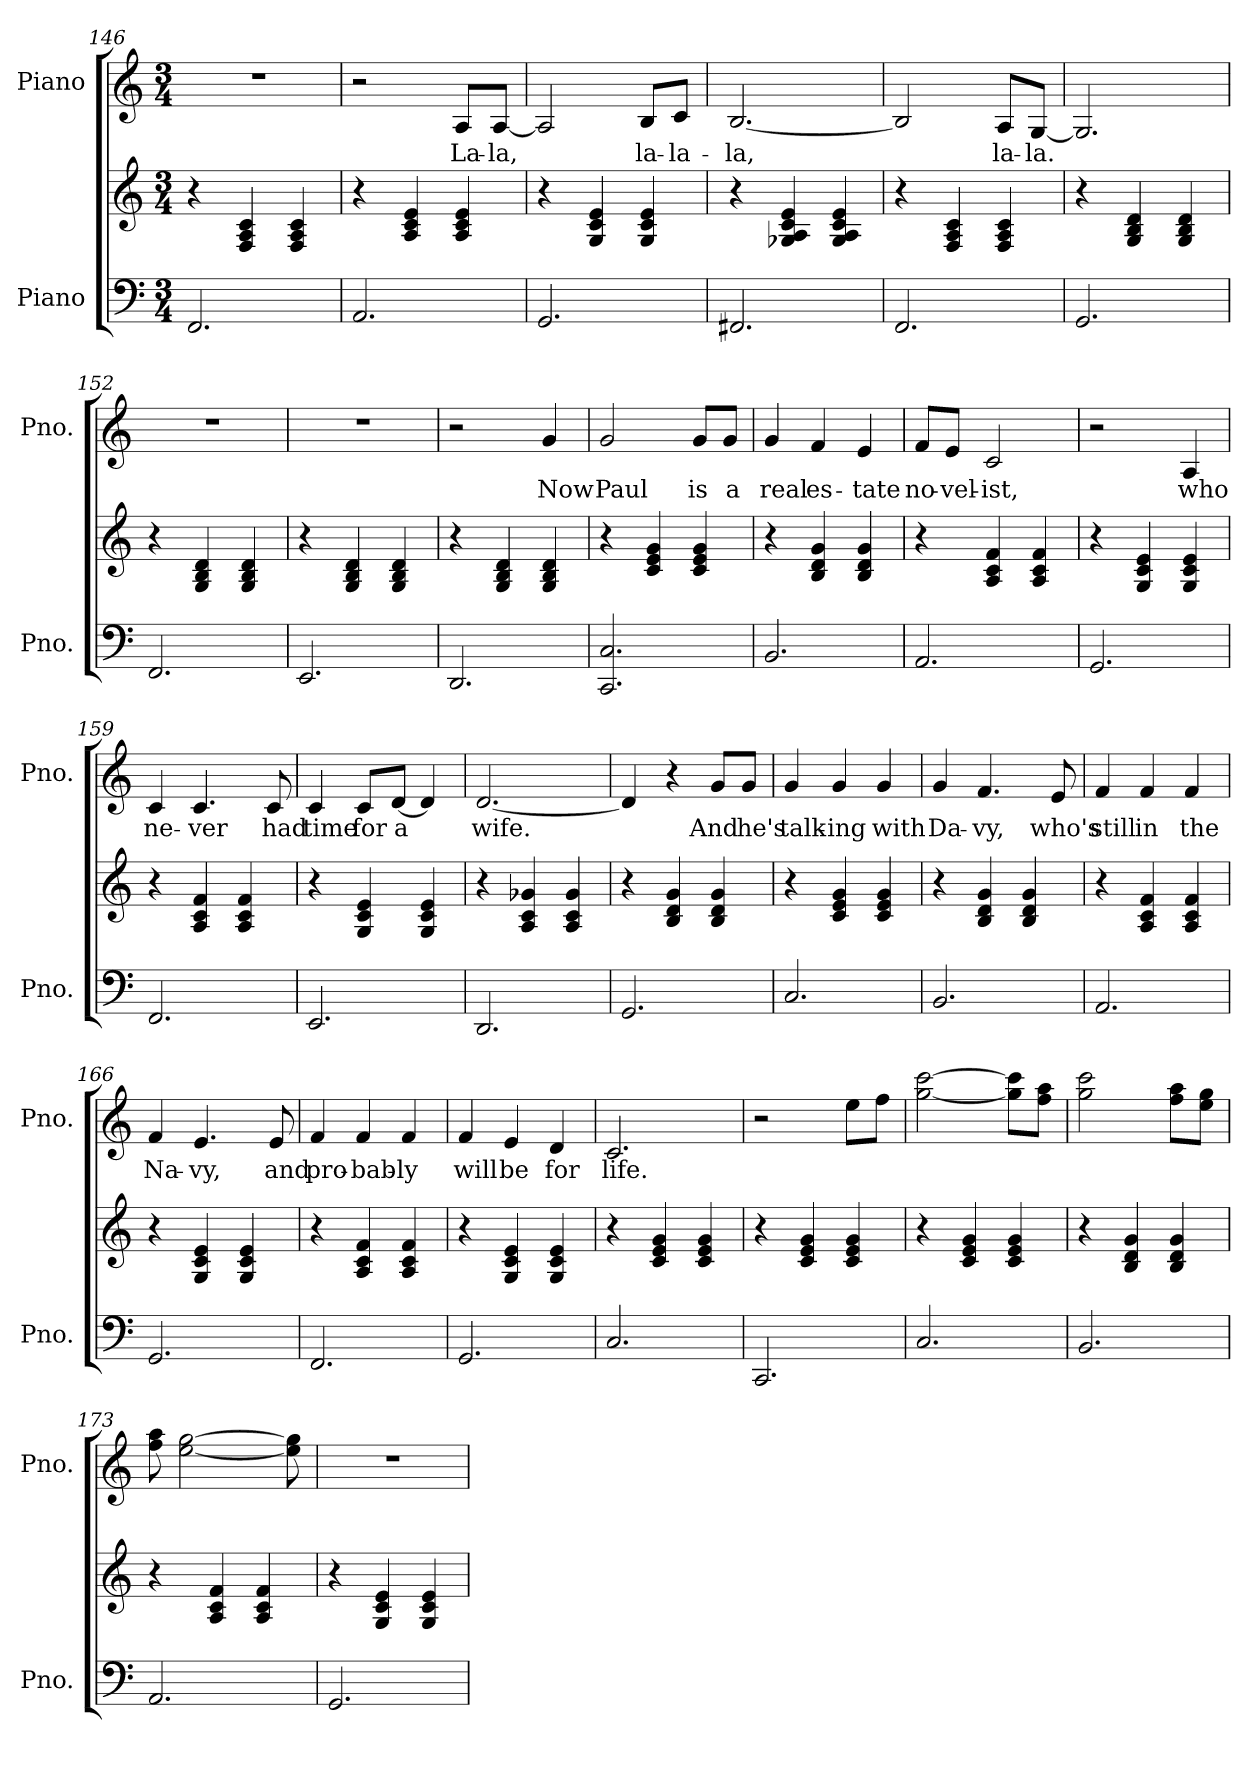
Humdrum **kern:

**kern	**kern	**kern	**text
*part2	*part2	*part1	*part1
*staff3	*staff2	*staff1	*staff1
*I"Piano	*	*I"Piano	*
*I'Pno.	*	*I'Pno.	*
*clefF4	*clefG2	*clefG2	*
*k[]	*k[]	*k[]	*
*M3/4	*M3/4	*M3/4	*
=146	=146	=146	=146
2.FF/	4r	2.r	.
.	4F/ 4A/ 4c/	.	.
.	4F/ 4A/ 4c/	.	.
=147	=147	=147	=147
2.AA/	4r	2r	.
.	4A/ 4c/ 4e/	.	.
.	4A/ 4c/ 4e/	8A/L	La-
.	.	[8A/J	-la,
=148	=148	=148	=148
2.GG/	4r	2A/]	.
.	4G/ 4c/ 4e/	.	.
.	4G/ 4c/ 4e/	8B/L	la-
.	.	8c/J	-la-
=149	=149	=149	=149
2.FF#X/	4r	[2.B/	-la,
.	4G-X/ 4A/ 4c/ 4e/	.	.
.	4G-/ 4A/ 4c/ 4e/	.	.
=150	=150	=150	=150
2.FF/	4r	2B/]	.
.	4F/ 4A/ 4c/	.	.
.	4F/ 4A/ 4c/	8A/L	la-
.	.	[8G/J	-la.
=151	=151	=151	=151
2.GG/	4r	2.G/]	.
.	4G/ 4B/ 4d/	.	.
.	4G/ 4B/ 4d/	.	.
!!LO:LB:g=z
=152	=152	=152	=152
2.FF/	4r	2.r	.
.	4G/ 4B/ 4d/	.	.
.	4G/ 4B/ 4d/	.	.
=153	=153	=153	=153
2.EE/	4r	2.r	.
.	4G/ 4B/ 4d/	.	.
.	4G/ 4B/ 4d/	.	.
=154	=154	=154	=154
2.DD/	4r	2r	.
.	4G/ 4B/ 4d/	.	.
.	4G/ 4B/ 4d/	4g/	Now
=155	=155	=155	=155
2.CC/ 2.C/	4r	2g/	Paul
.	4c/ 4e/ 4g/	.	.
.	4c/ 4e/ 4g/	8g/L	is
.	.	8g/J	a
=156	=156	=156	=156
2.BB/	4r	4g/	real
.	4B/ 4d/ 4g/	4f/	es-
.	4B/ 4d/ 4g/	4e/	-tate
=157	=157	=157	=157
2.AA/	4r	8f/L	no-
.	.	8e/J	-vel-
.	4A/ 4c/ 4f/	2c/	-ist,
.	4A/ 4c/ 4f/	.	.
=158	=158	=158	=158
2.GG/	4r	2r	.
.	4G/ 4c/ 4e/	.	.
.	4G/ 4c/ 4e/	4A/	who
=159	=159	=159	=159
2.FF/	4r	4c/	ne-
.	4A/ 4c/ 4f/	4.c/	-ver
.	4A/ 4c/ 4f/	.	.
.	.	8c/	had
!!LO:PB:g=z
=160	=160	=160	=160
2.EE/	4r	4c/	time
.	4G/ 4c/ 4e/	8c/L	for
.	.	[8d/J	a
.	4G/ 4c/ 4e/	4d/]	.
=161	=161	=161	=161
2.DD/	4r	[2.d/	wife.
.	4A/ 4c/ 4g-X/	.	.
.	4A/ 4c/ 4g-/	.	.
=162	=162	=162	=162
2.GG/	4r	4d/]	.
.	4B/ 4d/ 4g/	4r	.
.	4B/ 4d/ 4g/	8g/L	And
.	.	8g/J	he's
=163	=163	=163	=163
2.C/	4r	4g/	talk-
.	4c/ 4e/ 4g/	4g/	-ing
.	4c/ 4e/ 4g/	4g/	with
=164	=164	=164	=164
2.BB/	4r	4g/	Da-
.	4B/ 4d/ 4g/	4.f/	-vy,
.	4B/ 4d/ 4g/	.	.
.	.	8e/	who's
=165	=165	=165	=165
2.AA/	4r	4f/	still
.	4A/ 4c/ 4f/	4f/	in
.	4A/ 4c/ 4f/	4f/	the
!!LO:LB:g=z
=166	=166	=166	=166
2.GG/	4r	4f/	Na-
.	4G/ 4c/ 4e/	4.e/	-vy,
.	4G/ 4c/ 4e/	.	.
.	.	8e/	and
=167	=167	=167	=167
2.FF/	4r	4f/	pro-
.	4A/ 4c/ 4f/	4f/	-bab-
.	4A/ 4c/ 4f/	4f/	-ly
=168	=168	=168	=168
2.GG/	4r	4f/	will
.	4G/ 4c/ 4e/	4e/	be
.	4G/ 4c/ 4e/	4d/	for
=169	=169	=169	=169
2.C/	4r	2.c/	life.
.	4c/ 4e/ 4g/	.	.
.	4c/ 4e/ 4g/	.	.
=170	=170	=170	=170
2.CC/	4r	2r	.
.	4c/ 4e/ 4g/	.	.
.	4c/ 4e/ 4g/	8ee\L	.
.	.	8ff\J	.
=171	=171	=171	=171
2.C/	4r	[2gg\ [2ccc\	.
.	4c/ 4e/ 4g/	.	.
.	4c/ 4e/ 4g/	8gg\] 8ccc\]L	.
.	.	8ff\ 8aa\J	.
=172	=172	=172	=172
2.BB/	4r	2gg\ 2ccc\	.
.	4B/ 4d/ 4g/	.	.
.	4B/ 4d/ 4g/	8ff\ 8aa\L	.
.	.	8ee\ 8gg\J	.
=173	=173	=173	=173
2.AA/	4r	8ff\ 8aa\	.
.	.	[2ee\ [2gg\	.
.	4A/ 4c/ 4f/	.	.
.	4A/ 4c/ 4f/	.	.
.	.	8ee\] 8gg\]	.
!!LO:LB:g=z
=174	=174	=174	=174
2.GG/	4r	2.r	.
.	4G/ 4c/ 4e/	.	.
.	4G/ 4c/ 4e/	.	.
=	=	=	=
*-	*-	*-	*-
